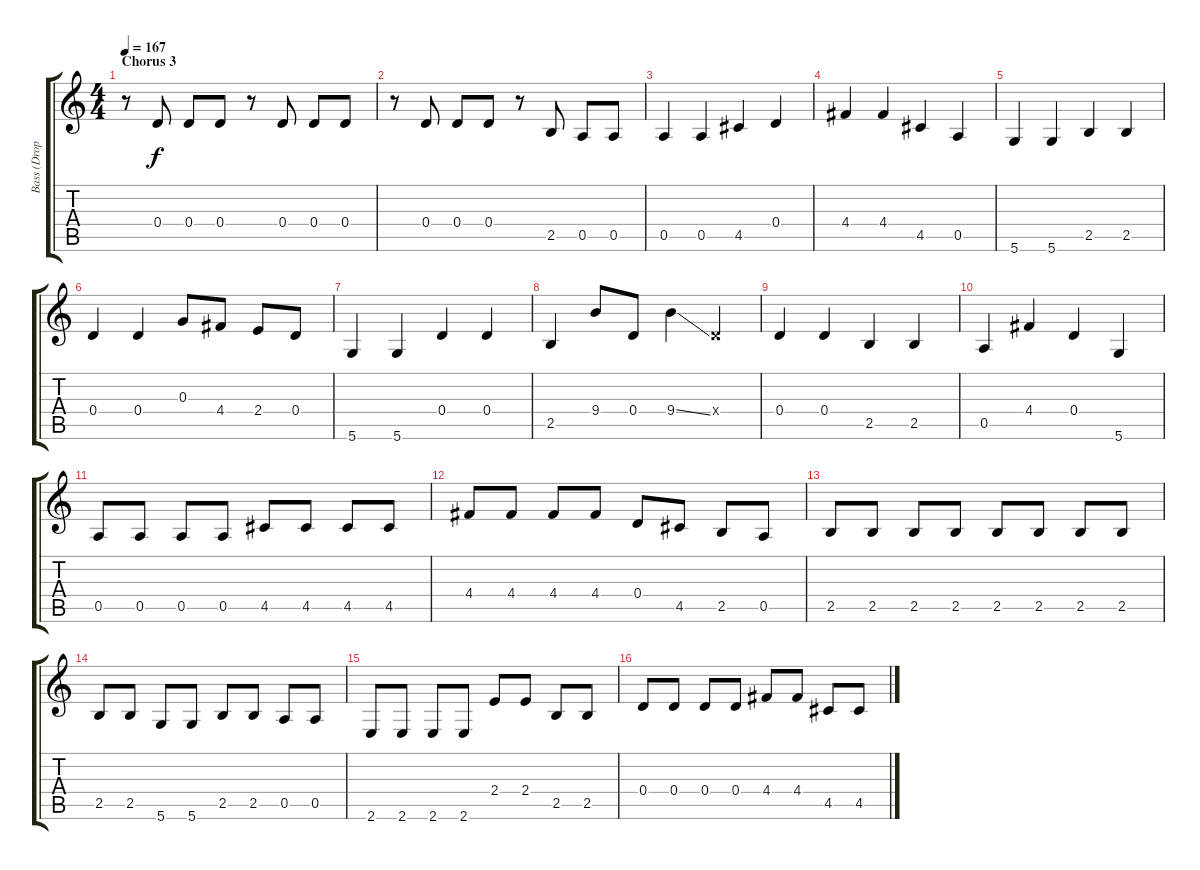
\track ("Bass (Dropped D)" "Bass (Drop") {instrument electricbasspick}
\staff {score tabs}
\tuning (E4 B3 G3 D3 A2 D2) {hide}
\ts (4 4)
\section ("" "Chorus 3")
\tempo 167
\clef g2
\ks c
r.8{dy f} 0.4.8 0.4.8 0.4.8 r.8 0.4.8 0.4.8 0.4.8 |
r.8 0.4.8 0.4.8 0.4.8 r.8 2.5.8 0.5.8 0.5.8 |
0.5.4 0.5.4 4.5.4 0.4.4 |
4.4.4 4.4.4 4.5.4 0.5.4 |
5.6.4 5.6.4 2.5.4 2.5.4 |
0.4.4 0.4.4 0.3.8 4.4.8 2.4.8 0.4.8 |
5.6.4 5.6.4 0.4.4 0.4.4 |
2.5.4 9.4.8 0.4.8 9.4{ss}.4 0.4{x}.4 |
0.4.4 0.4.4 2.5.4 2.5.4 |
0.5.4 4.4.4 0.4.4 5.6.4 |
0.5.8 0.5.8 0.5.8 0.5.8 4.5.8 4.5.8 4.5.8 4.5.8 |
4.4.8 4.4.8 4.4.8 4.4.8 0.4.8 4.5.8 2.5.8 0.5.8 |
2.5.8 2.5.8 2.5.8 2.5.8 2.5.8 2.5.8 2.5.8 2.5.8 |
2.5.8 2.5.8 5.6.8 5.6.8 2.5.8 2.5.8 0.5.8 0.5.8 |
2.6.8 2.6.8 2.6.8 2.6.8 2.4.8 2.4.8 2.5.8 2.5.8 |
0.4.8 0.4.8 0.4.8 0.4.8 4.4.8 4.4.8 4.5.8 4.5.8
